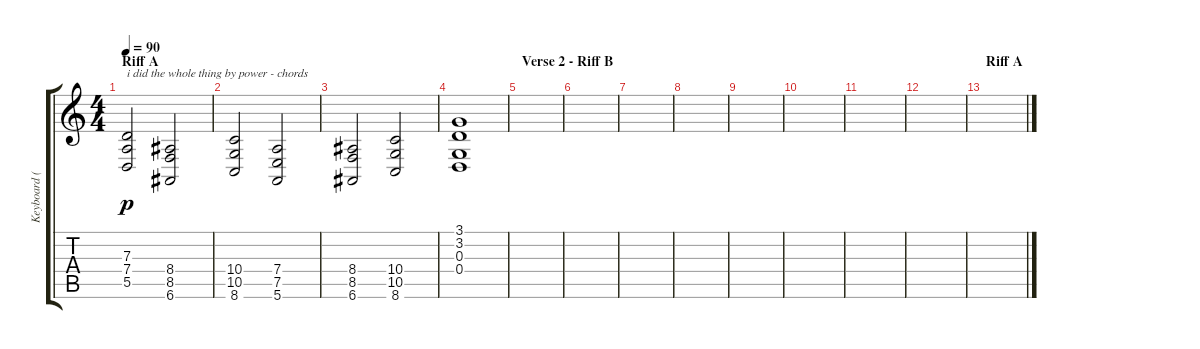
\track ("Keyboard (organ)" "Keyboard (") {instrument drawbarorgan}
\staff {score tabs}
\tuning (E4 B3 G3 D3 A2 E2) {hide}
\ts (4 4)
\section ("" "Riff A")
\tempo 90
\clef g2
\ks c
(7.3 7.4 5.5).2{txt "i did the whole thing by power - chords" dy p} (8.4 8.5 6.6).2 |
(10.4 10.5 8.6).2 (7.4 7.5 5.6).2 |
(8.4 8.5 6.6).2 (10.4 10.5 8.6).2 |
(3.1 3.2 0.3 0.4).1 |
\section ("" "Verse 2 - Riff B")
|
|
|
|
|
|
|
|
\section ("" "Riff A")
